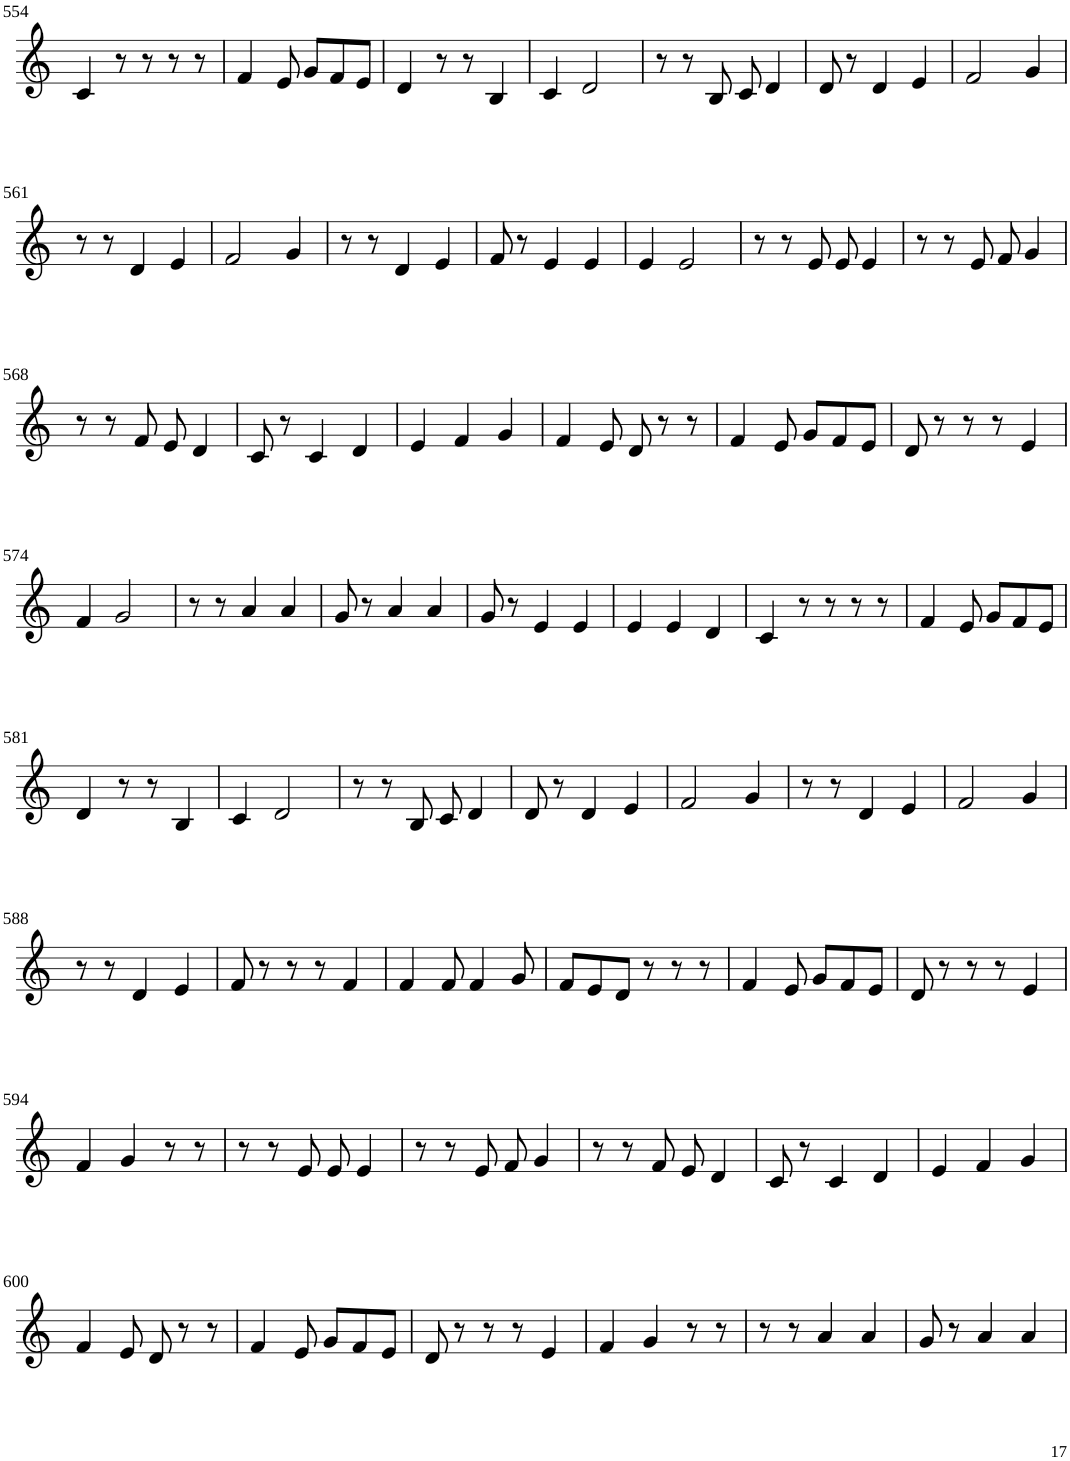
**kern
*part1
*staff1
*I"Violin
!!LO:PB:g=z
*clefG2
*k[]
*M6/8
=554
4c/
8r
8r
8r
8r
=555
4f/
8e/
8g/L
8f/
8e/J
=556
4d/
8r
8r
4B/
=557
4c/
2d/
=558
8r
8r
8B/
8c/
4d/
=559
8d/
8r
4d/
4e/
=560
2f/
4g/
!!LO:LB:g=z
=561
8r
8r
4d/
4e/
=562
2f/
4g/
=563
8r
8r
4d/
4e/
=564
8f/
8r
4e/
4e/
=565
4e/
2e/
=566
8r
8r
8e/
8e/
4e/
=567
8r
8r
8e/
8f/
4g/
!!LO:LB:g=z
=568
8r
8r
8f/
8e/
4d/
=569
8c/
8r
4c/
4d/
=570
4e/
4f/
4g/
=571
4f/
8e/
8d/
8r
8r
=572
4f/
8e/
8g/L
8f/
8e/J
=573
8d/
8r
8r
8r
4e/
!!LO:LB:g=z
=574
4f/
2g/
=575
8r
8r
4a/
4a/
=576
8g/
8r
4a/
4a/
=577
8g/
8r
4e/
4e/
=578
4e/
4e/
4d/
=579
4c/
8r
8r
8r
8r
=580
4f/
8e/
8g/L
8f/
8e/J
!!LO:LB:g=z
=581
4d/
8r
8r
4B/
=582
4c/
2d/
=583
8r
8r
8B/
8c/
4d/
=584
8d/
8r
4d/
4e/
=585
2f/
4g/
=586
8r
8r
4d/
4e/
=587
2f/
4g/
!!LO:LB:g=z
=588
8r
8r
4d/
4e/
=589
8f/
8r
8r
8r
4f/
=590
4f/
8f/
4f/
8g/
=591
8f/L
8e/
8d/J
8r
8r
8r
=592
4f/
8e/
8g/L
8f/
8e/J
=593
8d/
8r
8r
8r
4e/
!!LO:LB:g=z
=594
4f/
4g/
8r
8r
=595
8r
8r
8e/
8e/
4e/
=596
8r
8r
8e/
8f/
4g/
=597
8r
8r
8f/
8e/
4d/
=598
8c/
8r
4c/
4d/
=599
4e/
4f/
4g/
!!LO:LB:g=z
=600
4f/
8e/
8d/
8r
8r
=601
4f/
8e/
8g/L
8f/
8e/J
=602
8d/
8r
8r
8r
4e/
=603
4f/
4g/
8r
8r
=604
8r
8r
4a/
4a/
=605
8g/
8r
4a/
4a/
=
*-
